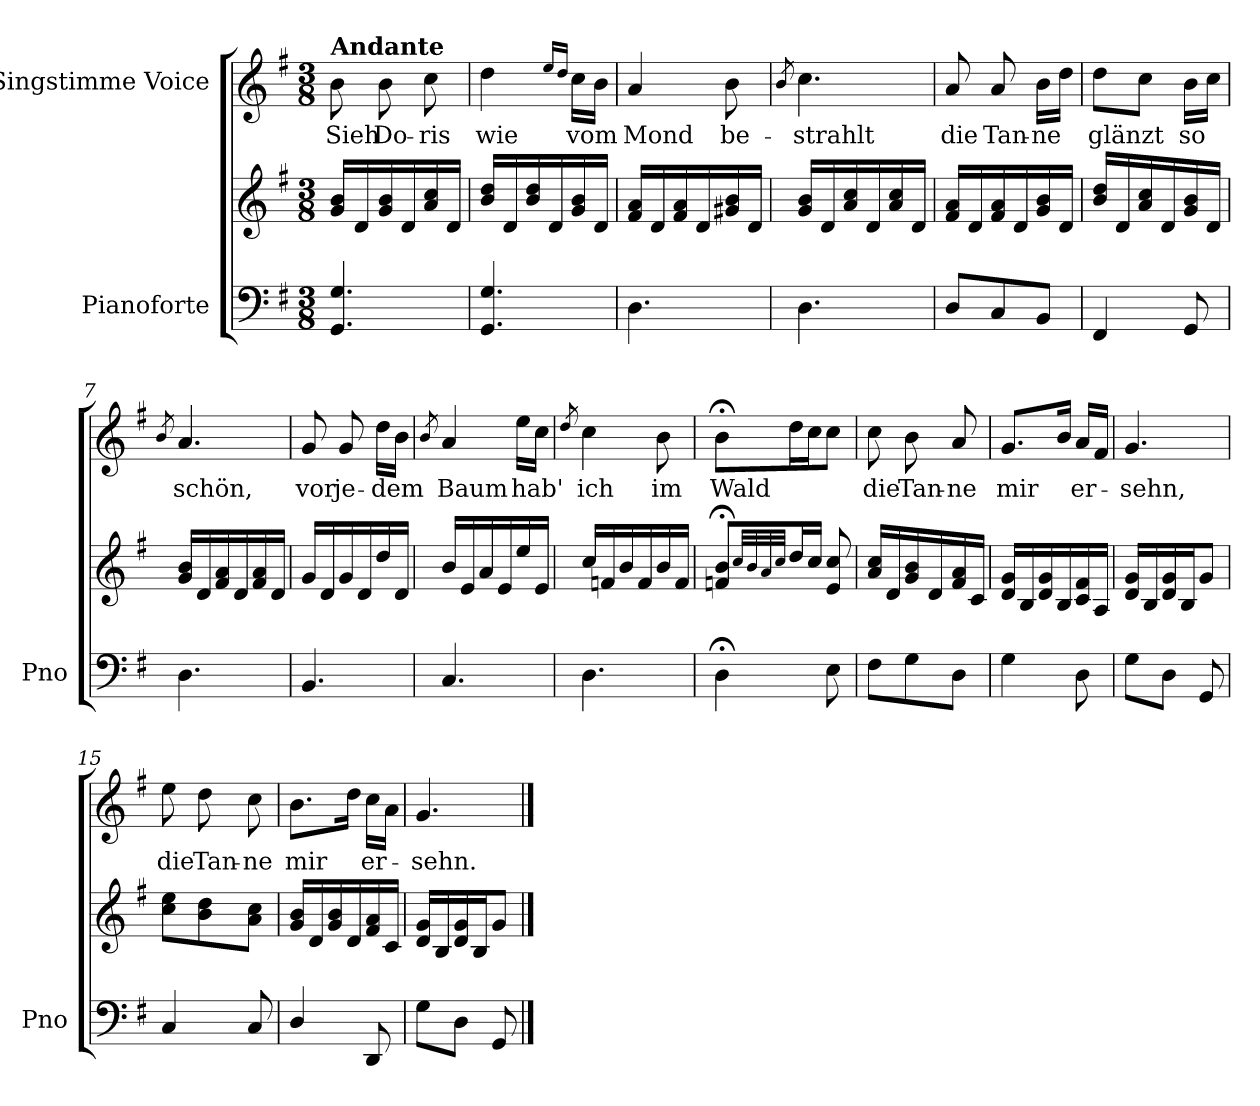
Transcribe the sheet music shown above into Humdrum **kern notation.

**kern	**kern	**kern	**text
*part2	*part2	*part1	*part1
*staff3	*staff2	*staff1	*staff1
*I"Pianoforte	*	*I"Singstimme Voice	*
*I'Pno	*	*	*
*clefF4	*clefG2	*clefG2	*
*k[f#]	*k[f#]	*k[f#]	*
*M3/8	*M3/8	*M3/8	*
=1	=1	=1	=1
!	!	!LO:TX:a:B:t=Andante	!
!	!	!	!LO:LY:b
4.GG/ 4.G/	16g/ 16b/LL	8b\	Sieh
.	16d/	.	.
!	!	!	!LO:LY:b
.	16g/ 16b/	8b\	Do-
.	16d/	.	.
!	!	!	!LO:LY:b
.	16a/ 16cc/	8cc\	-ris
.	16d/JJ	.	.
=2	=2	=2	=2
!	!	!	!LO:LY:b
4.GG/ 4.G/	16b/ 16dd/LL	4dd\	wie
.	16d/	.	.
.	16b/ 16dd/	.	.
.	16d/	.	.
.	.	16qee/LL	.
.	.	16qdd/JJ	.
!	!	!	!LO:LY:b
.	16g/ 16b/	16cc\LL	vom
.	16d/JJ	16b\JJ	.
=3	=3	=3	=3
!	!	!	!LO:LY:b
4.D\	16f#/ 16a/LL	4a/	Mond
.	16d/	.	.
.	16f#/ 16a/	.	.
.	16d/	.	.
!	!	!	!LO:LY:b
.	16g#X/ 16b/	8b\	be-
.	16d/JJ	.	.
=4	=4	=4	=4
.	.	8qb/	.
!	!	!	!LO:LY:b
4.D\	16g/ 16b/LL	4.cc\	-strahlt
.	16d/	.	.
.	16a/ 16cc/	.	.
.	16d/	.	.
.	16a/ 16cc/	.	.
.	16d/JJ	.	.
=5	=5	=5	=5
!	!	!	!LO:LY:b
8D/L	16f#/ 16a/LL	8a/	die
.	16d/	.	.
!	!	!	!LO:LY:b
8C/	16f#/ 16a/	8a/	Tan-
.	16d/	.	.
!	!	!	!LO:LY:b
8BB/J	16g/ 16b/	16b\LL	-ne
.	16d/JJ	16dd\JJ	.
=6	=6	=6	=6
!	!	!	!LO:LY:b
4FF#/	16b/ 16dd/LL	8dd\L	glänzt
.	16d/	.	.
.	16a/ 16cc/	8cc\J	.
.	16d/	.	.
!	!	!	!LO:LY:b
8GG/	16g/ 16b/	16b\LL	so
.	16d/JJ	16cc\JJ	.
=7	=7	=7	=7
.	.	8qb/	.
!	!	!	!LO:LY:b
4.D\	16g/ 16b/LL	4.a/	schön,
.	16d/	.	.
.	16f#/ 16a/	.	.
.	16d/	.	.
.	16f#/ 16a/	.	.
.	16d/JJ	.	.
!!LO:LB:g=z
=8	=8	=8	=8
!	!	!	!LO:LY:b
4.BB/	16g/LL	8g/	vor
.	16d/	.	.
!	!	!	!LO:LY:b
.	16g/	8g/	je-
.	16d/	.	.
!	!	!	!LO:LY:b
.	16dd/	16dd\LL	-dem
.	16d/JJ	16b\JJ	.
=9	=9	=9	=9
.	.	8qb/	.
!	!	!	!LO:LY:b
4.C/	16b/LL	4a/	Baum
.	16e/	.	.
.	16a/	.	.
.	16e/	.	.
!	!	!	!LO:LY:b
.	16ee/	16ee\LL	hab'
.	16e/JJ	16cc\JJ	.
=10	=10	=10	=10
.	.	8qdd/	.
!	!	!	!LO:LY:b
4.D\	16cc/LL	4cc\	ich
.	16fn/	.	.
.	16b/	.	.
.	16f/	.	.
!	!	!	!LO:LY:b
.	16b/	8b\	im
.	16f/JJ	.	.
=11	=11	=11	=11
!	!	!	!LO:LY:b
4D;<\	8fn/;< 8b/;<L	8b;<\L	Wald
.	32qcc/LLL	.	.
.	32qb/	.	.
.	32qa/	.	.
.	32qcc/JJJ	.	.
.	16dd/L	16dd\L	.
.	16cc/JJ	16cc\J	.
8E\	8e/ 8cc/	8cc\J	.
=12	=12	=12	=12
!	!	!	!LO:LY:b
8F#\L	16a/ 16cc/LL	8cc\	die
.	16d/	.	.
!	!	!	!LO:LY:b
8G\	16g/ 16b/	8b\	Tan-
.	16d/	.	.
!	!	!	!LO:LY:b
8D\J	16f#/ 16a/	8a/	-ne
.	16c/JJ	.	.
=13	=13	=13	=13
!	!	!	!LO:LY:b
4G\	16d/ 16g/LL	8.g/L	mir
.	16B/	.	.
.	16d/ 16g/	.	.
.	16B/	16b/Jk	.
!	!	!	!LO:LY:b
8D\	16c/ 16f#/	16a/LL	er-
.	16A/JJ	16f#/JJ	.
=14	=14	=14	=14
!	!	!	!LO:LY:b
8G\L	16d/ 16g/LL	4.g/	-sehn,
.	16B/	.	.
8D\J	16d/ 16g/	.	.
.	16B/J	.	.
8GG/	8g/J	.	.
=15	=15	=15	=15
!	!	!	!LO:LY:b
4C/	8cc\ 8ee\L	8ee\	die
!	!	!	!LO:LY:b
.	8b\ 8dd\	8dd\	Tan-
!	!	!	!LO:LY:b
8C/	8a\ 8cc\J	8cc\	-ne
!!LO:LB:g=z
=16	=16	=16	=16
!	!	!	!LO:LY:b
4D/	16g/ 16b/LL	8.b\L	mir
.	16d/	.	.
.	16g/ 16b/	.	.
.	16d/	16dd\Jk	.
!	!	!	!LO:LY:b
8DD/	16f#/ 16a/	16cc\LL	er-
.	16c/JJ	16a\JJ	.
=17	=17	=17	=17
!	!	!	!LO:LY:b
8G\L	16d/ 16g/LL	4.g/	-sehn.
.	16B/	.	.
8D\J	16d/ 16g/	.	.
.	16B/J	.	.
8GG/	8g/J	.	.
==	==	==	==
*-	*-	*-	*-
